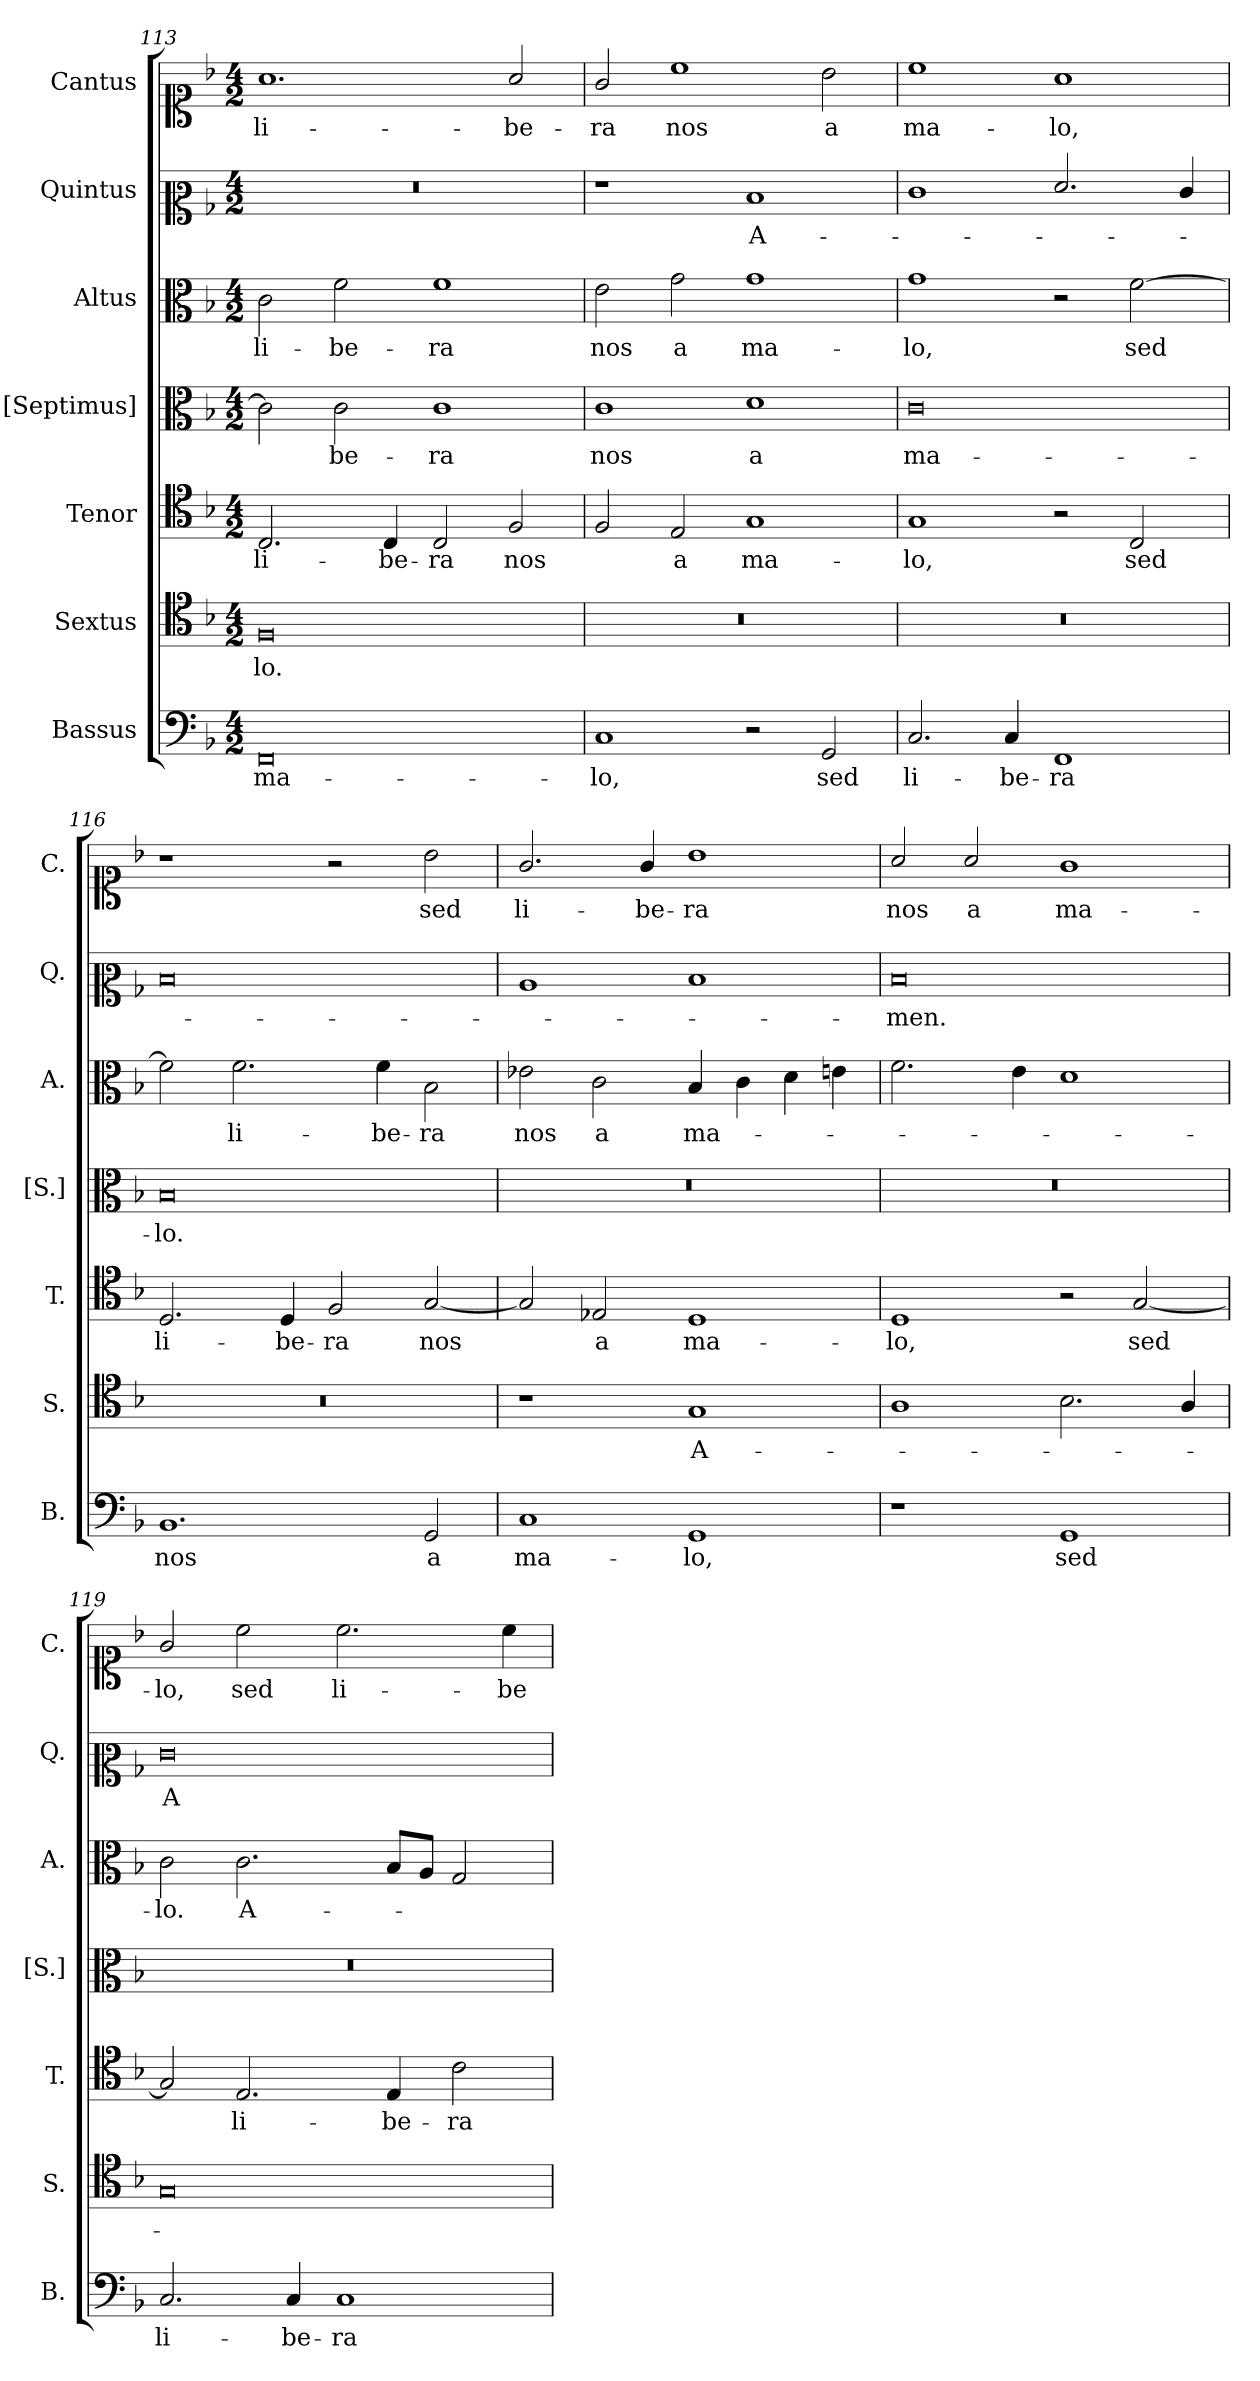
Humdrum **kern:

**kern	**text	**kern	**text	**kern	**text	**kern	**text	**kern	**text	**kern	**text	**kern	**text
*part7	*part7	*part6	*part6	*part5	*part5	*part4	*part4	*part3	*part3	*part2	*part2	*part1	*part1
*staff7	*staff7	*staff6	*staff6	*staff5	*staff5	*staff4	*staff4	*staff3	*staff3	*staff2	*staff2	*staff1	*staff1
*I"Bassus	*	*I"Sextus	*	*I"Tenor	*	*I"[Septimus]	*	*I"Altus	*	*I"Quintus	*	*I"Cantus	*
*I'B.	*	*I'S.	*	*I'T.	*	*I'[S.]	*	*I'A.	*	*I'Q.	*	*I'C.	*
*clefF4	*	*clefC4	*	*clefC4	*	*clefC3	*	*clefC3	*	*clefC2	*	*clefC1	*
*k[b-]	*	*k[b-]	*	*k[b-]	*	*k[b-]	*	*k[b-]	*	*k[b-]	*	*k[b-]	*
*M4/2	*	*M4/2	*	*M4/2	*	*M4/2	*	*M4/2	*	*M4/2	*	*M4/2	*
=113	=113	=113	=113	=113	=113	=113	=113	=113	=113	=113	=113	=113	=113
!	!LO:LY:b	!	!LO:LY:b	!	!LO:LY:b	!	!	!	!LO:LY:b	!	!	!	!LO:LY:b
0FF	-ma-	0F	-lo.	2.C/	li-	2c\]	.	2c\	li-	0r	.	1.a	li-
!	!	!	!	!	!	!	!LO:LY:b	!	!LO:LY:b	!	!	!	!
.	.	.	.	.	.	2c\	-be-	2f\	-be-	.	.	.	.
!	!	!	!	!	!LO:LY:b	!	!	!	!	!	!	!	!
.	.	.	.	4C/	-be-	.	.	.	.	.	.	.	.
!	!	!	!	!	!LO:LY:b	!	!LO:LY:b	!	!LO:LY:b	!	!	!	!
.	.	.	.	2C/	-ra	1c	-ra	1f	-ra	.	.	.	.
!	!	!	!	!	!LO:LY:b	!	!	!	!	!	!	!	!LO:LY:b
.	.	.	.	2F/	nos	.	.	.	.	.	.	2a/	-be-
=114	=114	=114	=114	=114	=114	=114	=114	=114	=114	=114	=114	=114	=114
!	!LO:LY:b	!	!	!	!	!	!LO:LY:b	!	!LO:LY:b	!	!	!	!LO:LY:b
1C	-lo,	0r	.	2F/	.	1c	nos	2e\	nos	1r	.	2g/	-ra
!	!	!	!	!	!LO:LY:b	!	!	!	!LO:LY:b	!	!	!	!LO:LY:b
.	.	.	.	2E/	a	.	.	2g\	a	.	.	1cc	nos
!	!	!	!	!	!LO:LY:b	!	!LO:LY:b	!	!LO:LY:b	!	!LO:LY:b	!	!
2r	.	.	.	1G	ma-	1d	a	1g	ma-	1d	A-	.	.
!	!LO:LY:b	!	!	!	!	!	!	!	!	!	!	!	!LO:LY:b
2GG/	sed	.	.	.	.	.	.	.	.	.	.	2b-\	a
=115	=115	=115	=115	=115	=115	=115	=115	=115	=115	=115	=115	=115	=115
!	!LO:LY:b	!	!	!	!LO:LY:b	!	!LO:LY:b	!	!LO:LY:b	!	!	!	!LO:LY:b
2.C/	li-	0r	.	1G	-lo,	0c	ma-	1g	-lo,	1e	.	1cc	ma-
!	!LO:LY:b	!	!	!	!	!	!	!	!	!	!	!	!
4C/	-be-	.	.	.	.	.	.	.	.	.	.	.	.
!	!LO:LY:b	!	!	!	!	!	!	!	!	!	!	!	!LO:LY:b
1FF	-ra	.	.	2r	.	.	.	2r	.	2.f/	.	1a	-lo,
!	!	!	!	!	!LO:LY:b	!	!	!	!LO:LY:b	!	!	!	!
.	.	.	.	2C/	sed	.	.	[2f\	sed	.	.	.	.
.	.	.	.	.	.	.	.	.	.	4e/	.	.	.
=116	=116	=116	=116	=116	=116	=116	=116	=116	=116	=116	=116	=116	=116
!	!LO:LY:b	!	!	!	!LO:LY:b	!	!LO:LY:b	!	!	!	!	!	!
1.BB-	nos	0r	.	2.D/	li-	0B-	-lo.	2f\]	.	0d	.	1r	.
!	!	!	!	!	!	!	!	!	!LO:LY:b	!	!	!	!
.	.	.	.	.	.	.	.	2.f\	li-	.	.	.	.
!	!	!	!	!	!LO:LY:b	!	!	!	!	!	!	!	!
.	.	.	.	4D/	-be-	.	.	.	.	.	.	.	.
!	!	!	!	!	!LO:LY:b	!	!	!	!	!	!	!	!
.	.	.	.	2F/	-ra	.	.	.	.	.	.	2r	.
!	!	!	!	!	!	!	!	!	!LO:LY:b	!	!	!	!
.	.	.	.	.	.	.	.	4f\	-be-	.	.	.	.
!	!LO:LY:b	!	!	!	!LO:LY:b	!	!	!	!LO:LY:b	!	!	!	!LO:LY:b
2GG/	a	.	.	[2G/	nos	.	.	2B-\	-ra	.	.	2b-\	sed
!!LO:LB:g=z
=117	=117	=117	=117	=117	=117	=117	=117	=117	=117	=117	=117	=117	=117
!	!LO:LY:b	!	!	!	!	!	!	!	!LO:LY:b	!	!	!	!LO:LY:b
1C	ma-	1r	.	2G/]	.	0r	.	2e-X\	nos	1c	.	2.g/	li-
!	!	!	!	!	!LO:LY:b	!	!	!	!LO:LY:b	!	!	!	!
.	.	.	.	2E-X/	a	.	.	2c\	a	.	.	.	.
!	!	!	!	!	!	!	!	!	!	!	!	!	!LO:LY:b
.	.	.	.	.	.	.	.	.	.	.	.	4g/	-be-
!	!LO:LY:b	!	!LO:LY:b	!	!LO:LY:b	!	!	!	!LO:LY:b	!	!	!	!LO:LY:b
1GG	-lo,	1G	A-	1D	ma-	.	.	4B-/	ma-	1d	.	1b-	-ra
.	.	.	.	.	.	.	.	4c\	.	.	.	.	.
.	.	.	.	.	.	.	.	4d\	.	.	.	.	.
.	.	.	.	.	.	.	.	4en\	.	.	.	.	.
=118	=118	=118	=118	=118	=118	=118	=118	=118	=118	=118	=118	=118	=118
!	!	!	!	!	!LO:LY:b	!	!	!	!	!	!LO:LY:b	!	!LO:LY:b
1r	.	1A	.	1D	-lo,	0r	.	2.f\	.	0d	-men.	2a/	nos
!	!	!	!	!	!	!	!	!	!	!	!	!	!LO:LY:b
.	.	.	.	.	.	.	.	.	.	.	.	2a/	a
.	.	.	.	.	.	.	.	4e\	.	.	.	.	.
!	!LO:LY:b	!	!	!	!	!	!	!	!	!	!	!	!LO:LY:b
1GG	sed	2.B-\	.	2r	.	.	.	1d	.	.	.	1g	ma-
!	!	!	!	!	!LO:LY:b	!	!	!	!	!	!	!	!
.	.	.	.	[2G/	sed	.	.	.	.	.	.	.	.
.	.	4A/	.	.	.	.	.	.	.	.	.	.	.
=119	=119	=119	=119	=119	=119	=119	=119	=119	=119	=119	=119	=119	=119
!	!LO:LY:b	!	!	!	!	!	!	!	!LO:LY:b	!	!LO:LY:b	!	!LO:LY:b
2.C/	li-	0G	.	2G/]	.	0r	.	2c\	-lo.	0e	A-	2g/	-lo,
!	!	!	!	!	!LO:LY:b	!	!	!	!LO:LY:b	!	!	!	!LO:LY:b
.	.	.	.	2.E/	li-	.	.	2.c\	A-	.	.	2cc\	sed
!	!LO:LY:b	!	!	!	!	!	!	!	!	!	!	!	!
4C/	-be-	.	.	.	.	.	.	.	.	.	.	.	.
!	!LO:LY:b	!	!	!	!	!	!	!	!	!	!	!	!LO:LY:b
1C	-ra	.	.	.	.	.	.	.	.	.	.	2.cc\	li-
!	!	!	!	!	!LO:LY:b	!	!	!	!	!	!	!	!
.	.	.	.	4E/	-be-	.	.	8B-/L	.	.	.	.	.
.	.	.	.	.	.	.	.	8A/J	.	.	.	.	.
!	!	!	!	!	!LO:LY:b	!	!	!	!	!	!	!	!
.	.	.	.	2c\	-ra	.	.	2G/	.	.	.	.	.
!	!	!	!	!	!	!	!	!	!	!	!	!	!LO:LY:b
.	.	.	.	.	.	.	.	.	.	.	.	4cc\	-be-
=	=	=	=	=	=	=	=	=	=	=	=	=	=
*-	*-	*-	*-	*-	*-	*-	*-	*-	*-	*-	*-	*-	*-
